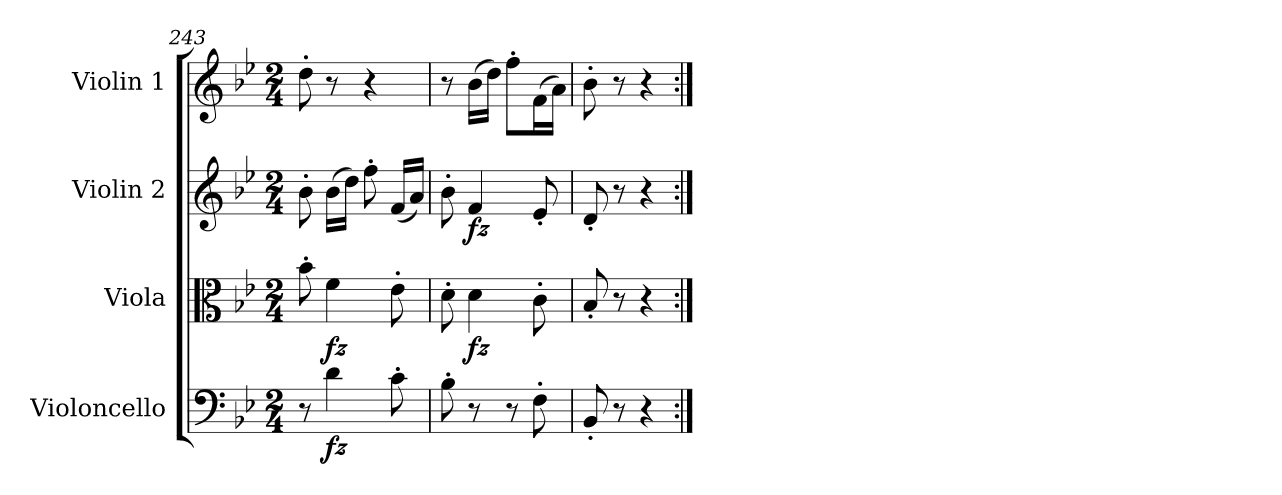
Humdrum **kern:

**kern	**dynam	**kern	**dynam	**kern	**dynam	**kern
*part4	*part4	*part3	*part3	*part2	*part2	*part1
*staff4	*staff4	*staff3	*staff3	*staff2	*staff2	*staff1
*I"Violoncello	*	*I"Viola	*	*I"Violin 2	*	*I"Violin 1
*I'Vc	*	*I'Vla	*	*I'Vln	*	*I'Vln
*clefF4	*	*clefC3	*	*clefG2	*	*clefG2
*k[b-e-]	*	*k[b-e-]	*	*k[b-e-]	*	*k[b-e-]
*M2/4	*	*M2/4	*	*M2/4	*	*M2/4
=243	=243	=243	=243	=243	=243	=243
8r	.	8b-'\	.	8b-'\	.	8dd'\
!	!LO:DY:b	!	!LO:DY:b	!	!	!
4d\	fz	4f\	fz	(16b-\LL	.	8r
.	.	.	.	16dd\JJ)	.	.
.	.	.	.	8ff'\	.	4r
8c'\	.	8e-'\	.	(16f/LL	.	.
.	.	.	.	16a/JJ)	.	.
=244	=244	=244	=244	=244	=244	=244
8B-'\	.	8d'\	.	8b-'\	.	8r
!	!	!	!LO:DY:b	!	!LO:DY:b	!
8r	.	4d\	fz	4f/	fz	(16b-\LL
.	.	.	.	.	.	16dd\JJ)
8r	.	.	.	.	.	8ff'\L
8F'\	.	8c'\	.	8e-'/	.	(16f\L
.	.	.	.	.	.	16a\JJ)
!!LO:PB:g=z
=245	=245	=245	=245	=245	=245	=245
8BB-'/	.	8B-'/	.	8d'/	.	8b-'\
8r	.	8r	.	8r	.	8r
4r	.	4r	.	4r	.	4r
=:|!	=:|!	=:|!	=:|!	=:|!	=:|!	=:|!
*-	*-	*-	*-	*-	*-	*-
